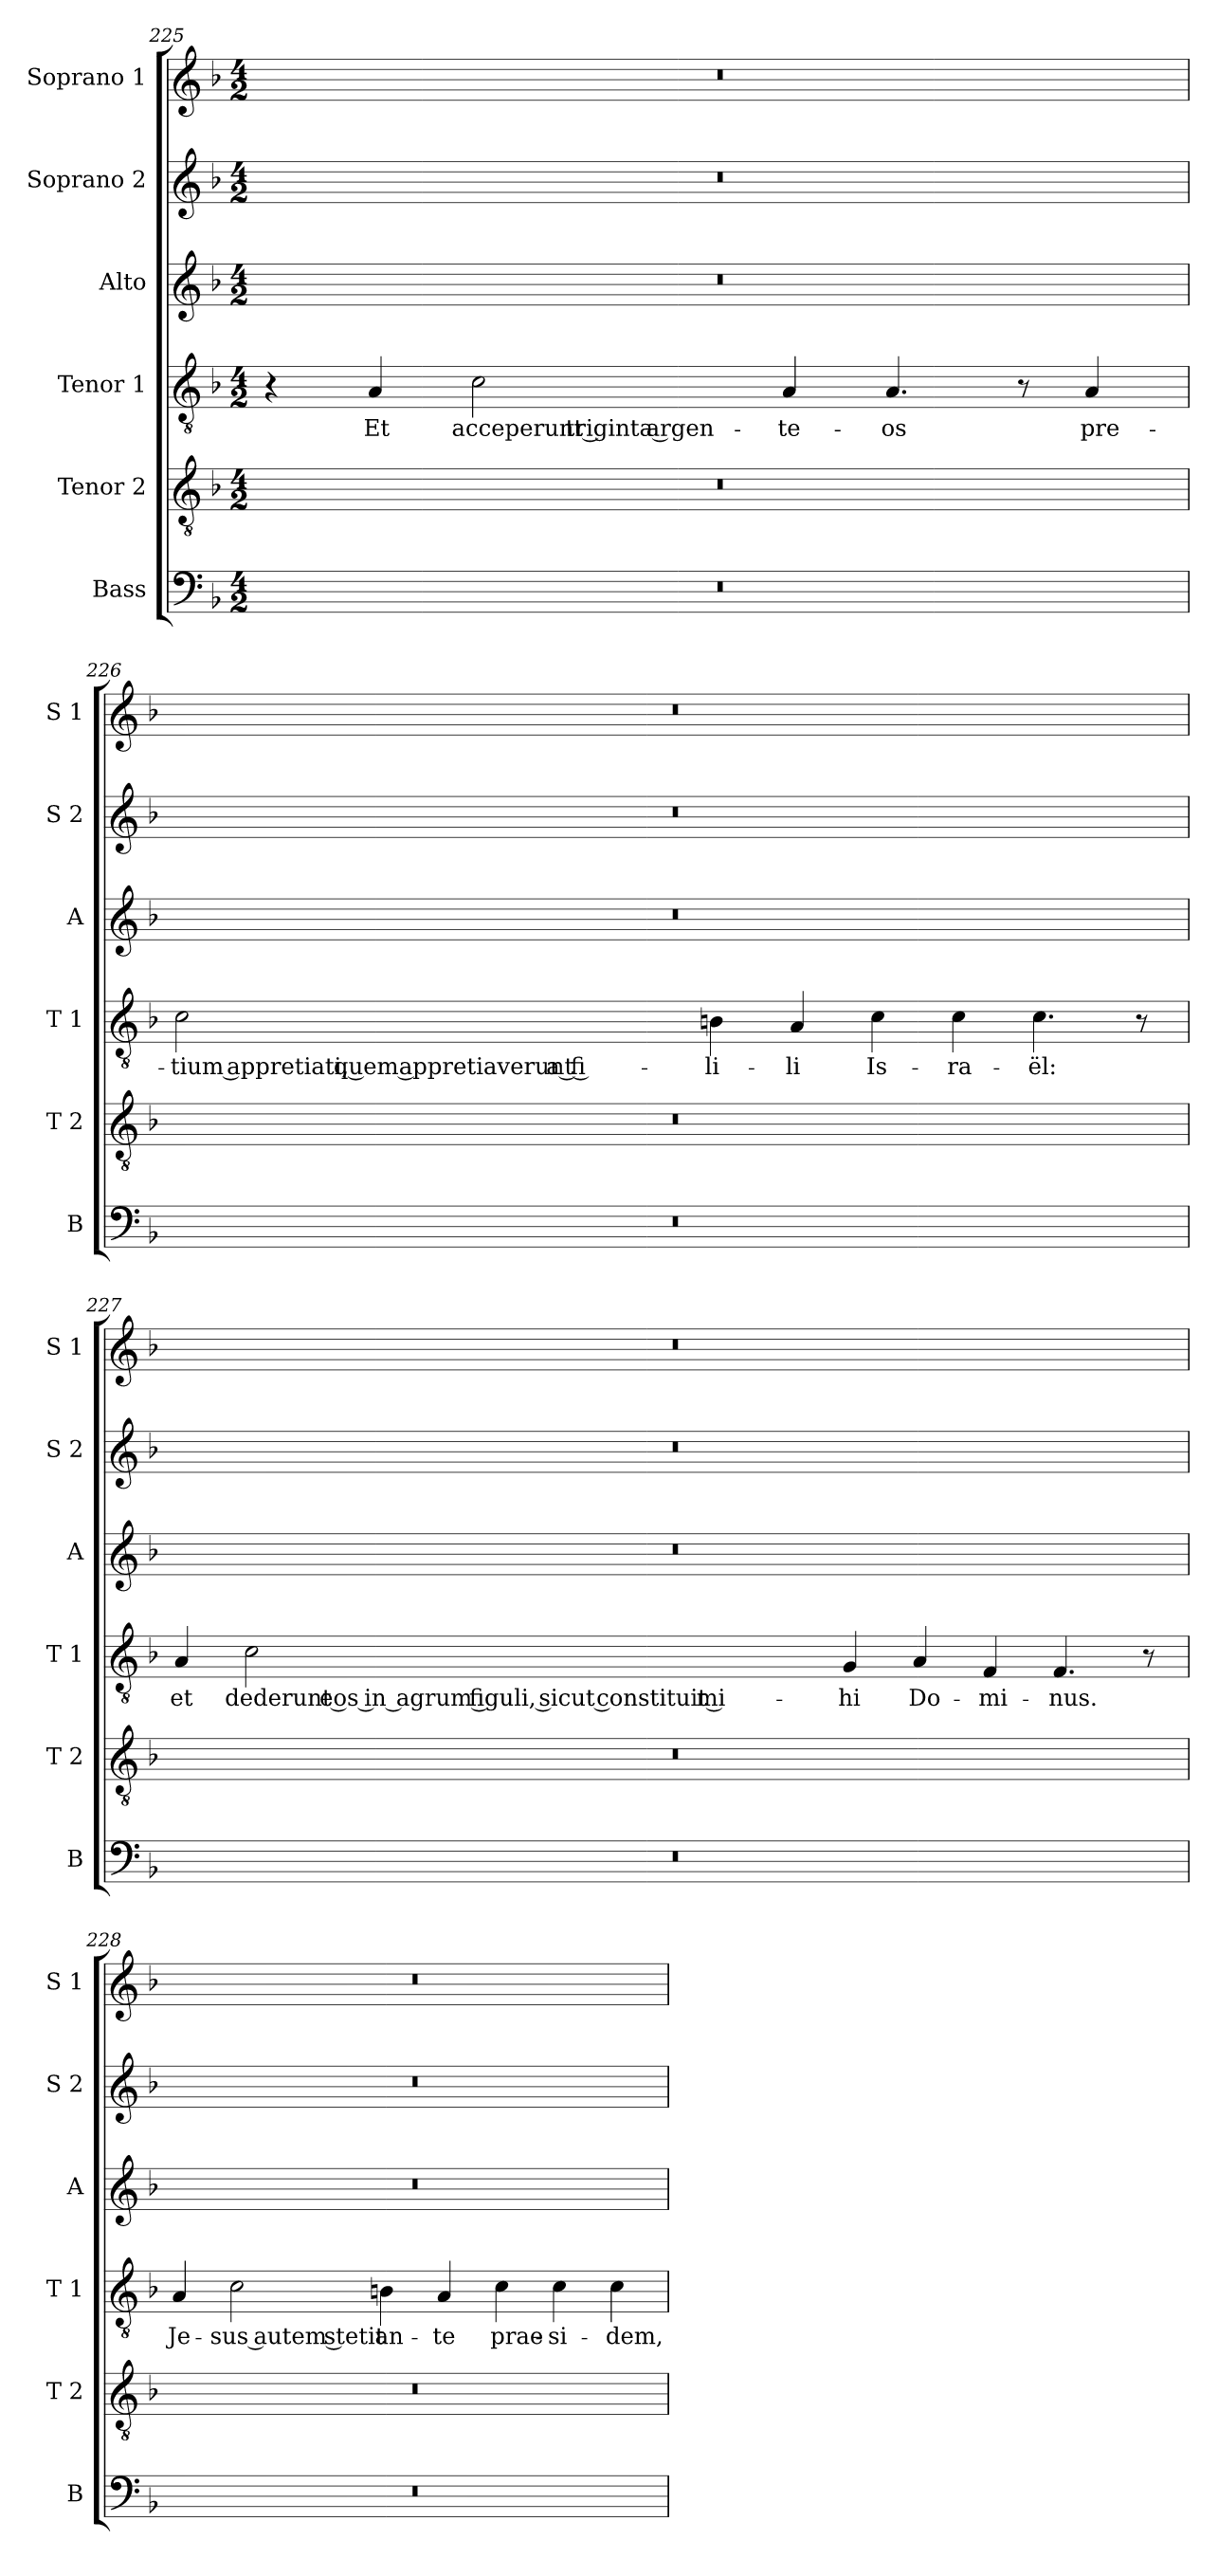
**kern	**kern	**kern	**text	**kern	**kern	**kern
*part6	*part5	*part4	*part4	*part3	*part2	*part1
*staff6	*staff5	*staff4	*staff4	*staff3	*staff2	*staff1
*I"Bass	*I"Tenor 2	*I"Tenor 1	*	*I"Alto	*I"Soprano 2	*I"Soprano 1
*I'B	*I'T 2	*I'T 1	*	*I'A	*I'S 2	*I'S 1
*clefF4	*clefGv2	*clefGv2	*	*clefG2	*clefG2	*clefG2
*k[b-]	*k[b-]	*k[b-]	*	*k[b-]	*k[b-]	*k[b-]
*F:	*F:	*F:	*	*F:	*F:	*F:
*M4/2	*M4/2	*M4/2	*	*M4/2	*M4/2	*M4/2
=225	=225	=225	=225	=225	=225	=225
0r	0r	4r	.	0r	0r	0r
!	!	!	!LO:LY:b	!	!	!
.	.	4A/	Et	.	.	.
!	!	!	!LO:LY:b	!	!	!
.	.	2c\	acceperunt triginta argen-	.	.	.
!	!	!	!LO:LY:b	!	!	!
.	.	4A/	-te-	.	.	.
!	!	!	!LO:LY:b	!	!	!
.	.	4.A/	-os	.	.	.
.	.	8r	.	.	.	.
!	!	!	!LO:LY:b	!	!	!
.	.	4A/	pre-	.	.	.
!!LO:LB:g=z
=226	=226	=226	=226	=226	=226	=226
!	!	!	!LO:LY:b	!	!	!
0r	0r	2c\	-tium appretiati, quem appretiaverunt a fi-	0r	0r	0r
!	!	!	!LO:LY:b	!	!	!
.	.	4Bn\	-li-	.	.	.
!	!	!	!LO:LY:b	!	!	!
.	.	4A/	-li	.	.	.
!	!	!	!LO:LY:b	!	!	!
.	.	4c\	Is-	.	.	.
!	!	!	!LO:LY:b	!	!	!
.	.	4c\	-ra-	.	.	.
!	!	!	!LO:LY:b	!	!	!
.	.	4.c\	-ël:	.	.	.
.	.	8r	.	.	.	.
=227	=227	=227	=227	=227	=227	=227
!	!	!	!LO:LY:b	!	!	!
0r	0r	4A/	et	0r	0r	0r
!	!	!	!LO:LY:b	!	!	!
.	.	2c\	dederunt eos in agrum figuli, sicut constituit mi-	.	.	.
!	!	!	!LO:LY:b	!	!	!
.	.	4G/	-hi	.	.	.
!	!	!	!LO:LY:b	!	!	!
.	.	4A/	Do-	.	.	.
!	!	!	!LO:LY:b	!	!	!
.	.	4F/	-mi-	.	.	.
!	!	!	!LO:LY:b	!	!	!
.	.	4.F/	-nus.	.	.	.
.	.	8r	.	.	.	.
!!LO:LB:g=z
=228	=228	=228	=228	=228	=228	=228
!	!	!	!LO:LY:b	!	!	!
0r	0r	4A/	Je-	0r	0r	0r
!	!	!	!LO:LY:b	!	!	!
.	.	2c\	-sus autem stetit	.	.	.
!	!	!	!LO:LY:b	!	!	!
.	.	4Bn\	an-	.	.	.
!	!	!	!LO:LY:b	!	!	!
.	.	4A/	-te	.	.	.
!	!	!	!LO:LY:b	!	!	!
.	.	4c\	prae-	.	.	.
!	!	!	!LO:LY:b	!	!	!
.	.	4c\	-si-	.	.	.
!	!	!	!LO:LY:b	!	!	!
.	.	4c\	-dem,	.	.	.
=	=	=	=	=	=	=
*-	*-	*-	*-	*-	*-	*-
